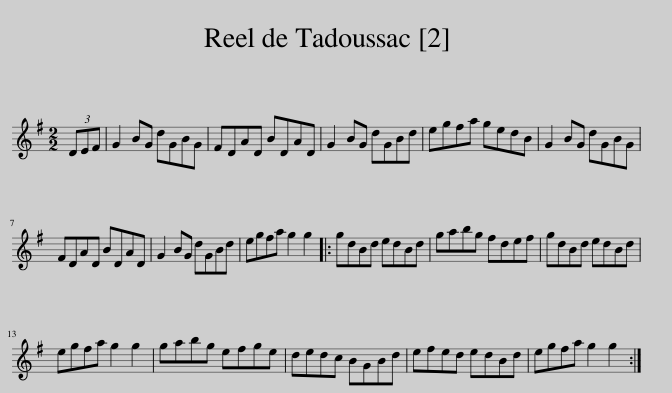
X:1
L:1/8
M:2/2
I:linebreak $
K:G
V:1 treble
V:1
 (3DEF | G2 BG dGBG | FDAD BDAD | G2 BG dGBd | egfa gedB | %5
 G2 BG dGBG |$ FDAD BDAD | G2 BG dGBd | egfa g2 g2 |: gdBd edBd | %10
 gabg fdef | gdBd edBd |$ egfa g2 g2 | gabg efge | dedc BGBd | %15
 efed edBd | egfa g2 g2 :| %17
